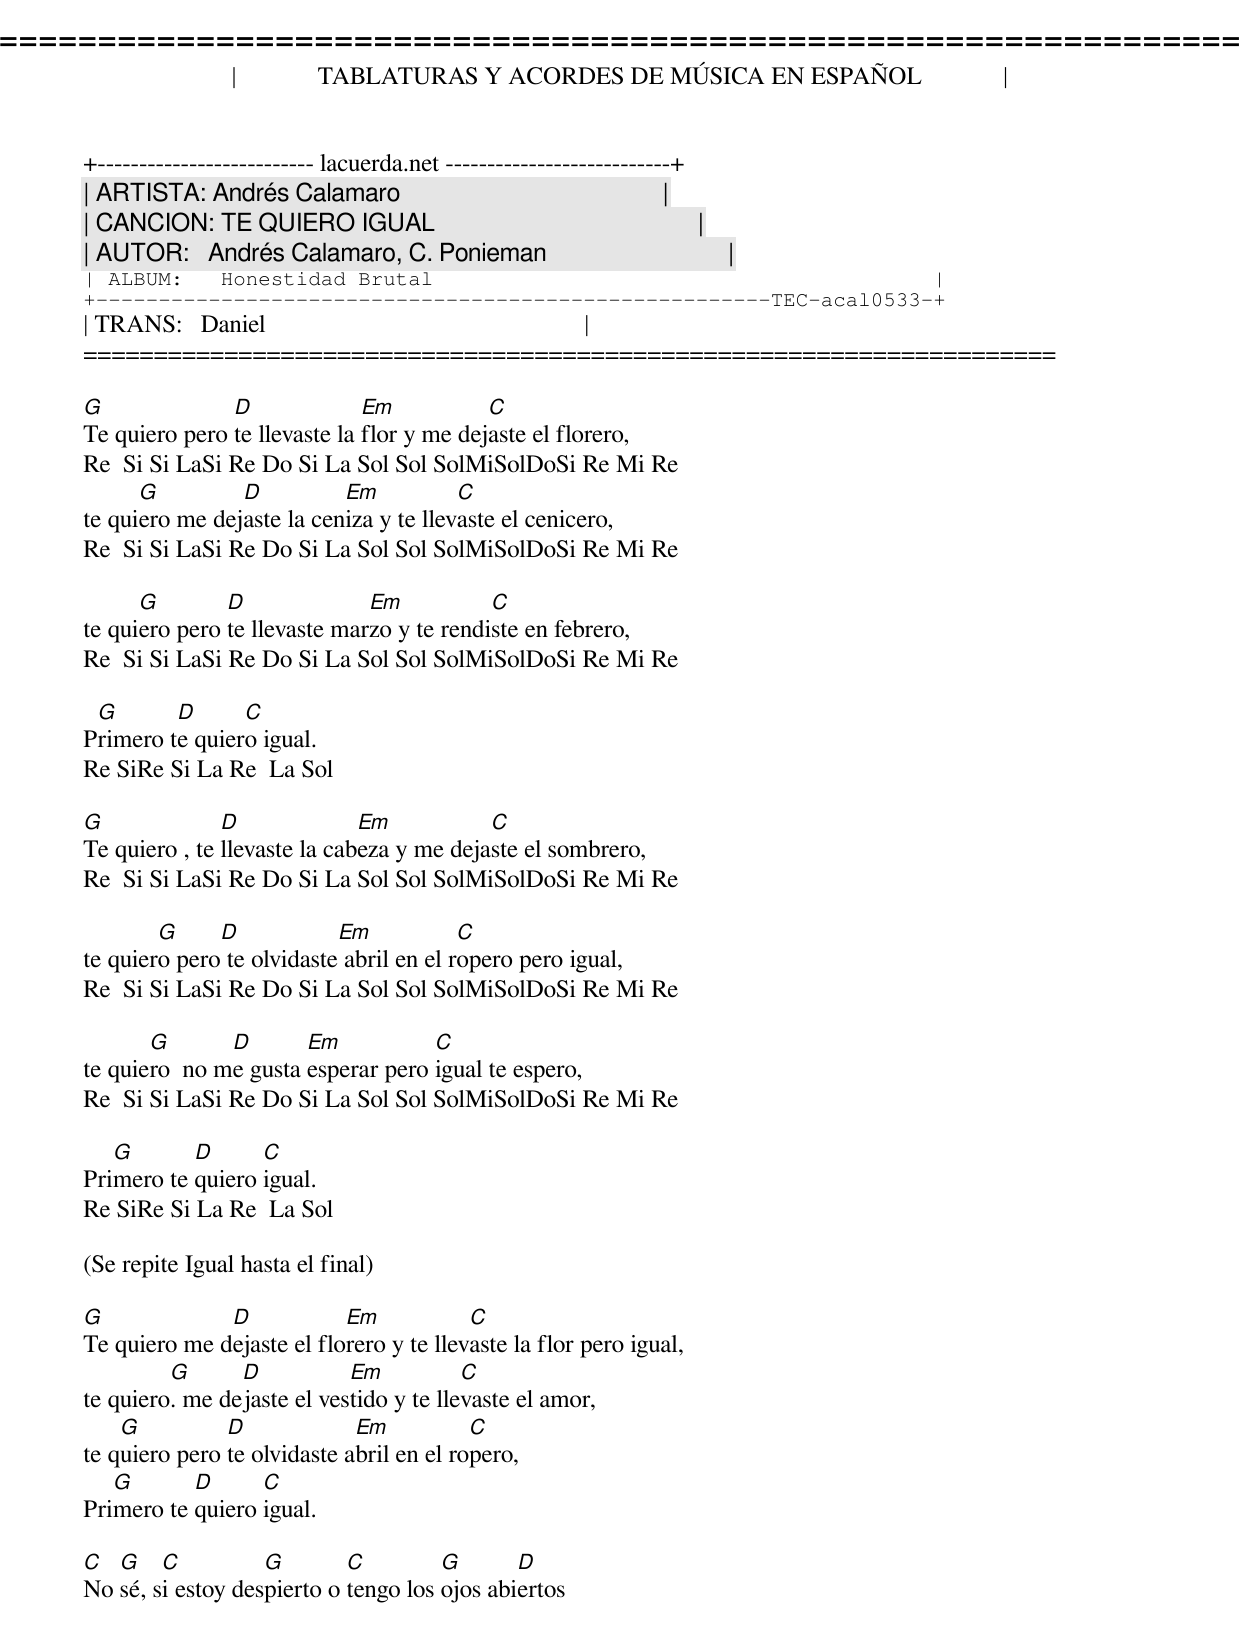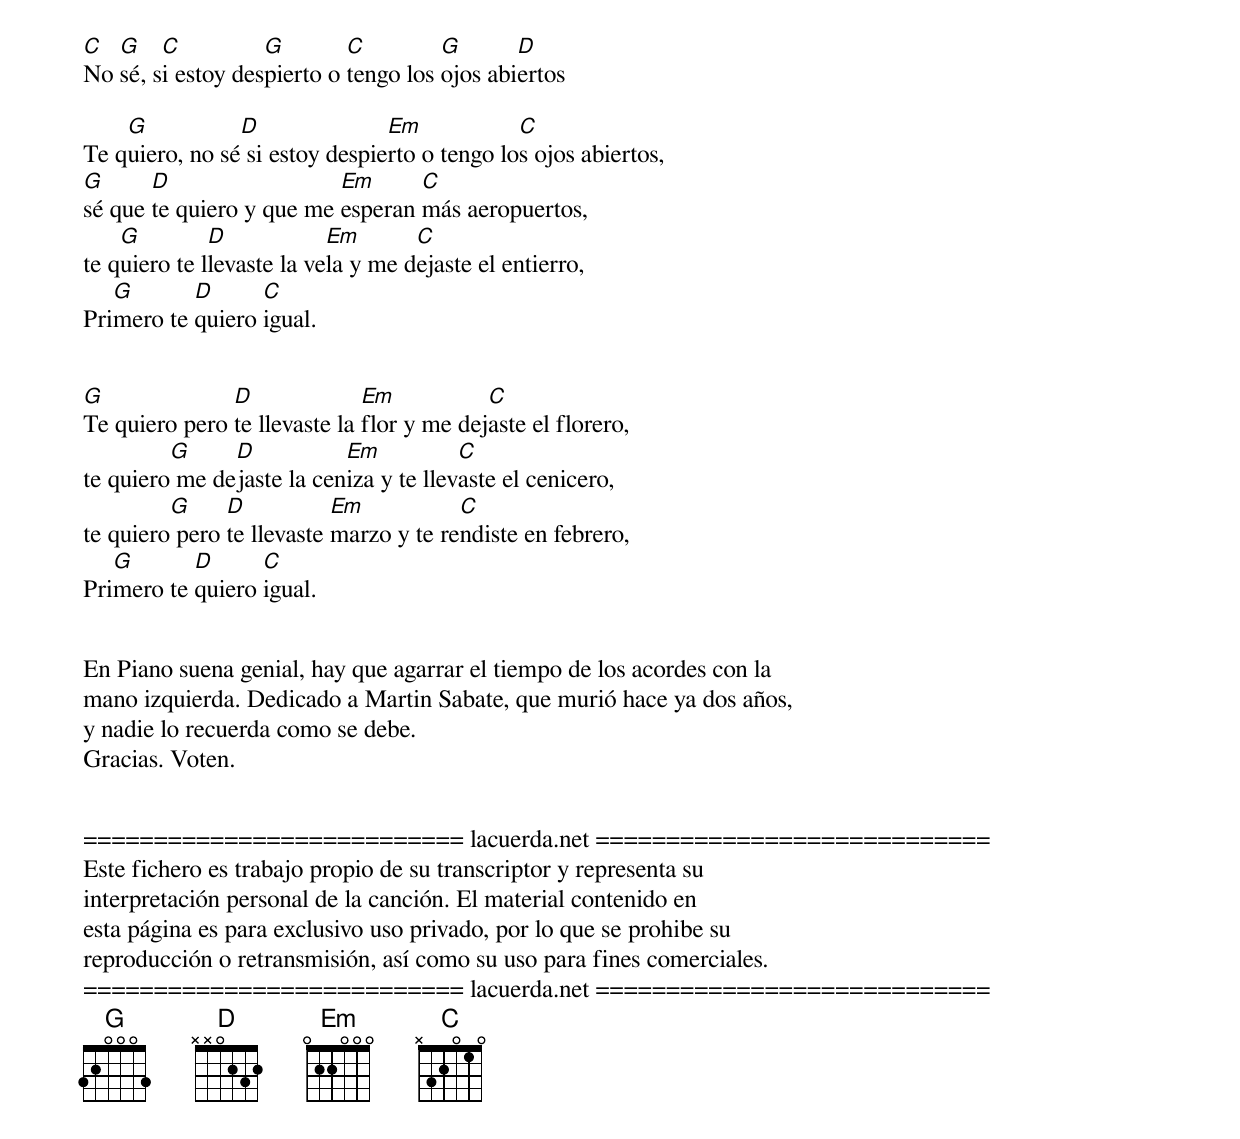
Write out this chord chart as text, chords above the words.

=====================================================================
|             TABLATURAS Y ACORDES DE MÚSICA EN ESPAÑOL             |
+-------------------------- lacuerda.net ---------------------------+
| ARTISTA: Andrés Calamaro                                          |
| CANCION: TE QUIERO IGUAL                                          |
| AUTOR:   Andrés Calamaro, C. Ponieman                             |
| ALBUM:   Honestidad Brutal                                        |
+------------------------------------------------------TEC-acal0533-+
| TRANS:   Daniel                                                   |
=====================================================================

G              D              Em           C
Te quiero pero te llevaste la flor y me dejaste el florero,
Re  Si Si LaSi Re Do Si La Sol Sol SolMiSolDoSi Re Mi Re
      G         D          Em           C
te quiero me dejaste la ceniza y te llevaste el cenicero,
Re  Si Si LaSi Re Do Si La Sol Sol SolMiSolDoSi Re Mi Re

      G        D              Em           C
te quiero pero te llevaste marzo y te rendiste en febrero,
Re  Si Si LaSi Re Do Si La Sol Sol SolMiSolDoSi Re Mi Re

 G       D      C
Primero te quiero igual.
Re SiRe Si La Re  La Sol

G              D              Em           C
Te quiero , te llevaste la cabeza y me dejaste el sombrero,
Re  Si Si LaSi Re Do Si La Sol Sol SolMiSolDoSi Re Mi Re

        G     D            Em            C
te quiero pero te olvidaste abril en el ropero pero igual,
Re  Si Si LaSi Re Do Si La Sol Sol SolMiSolDoSi Re Mi Re

       G       D       Em           C
te quiero  no me gusta esperar pero igual te espero,
Re  Si Si LaSi Re Do Si La Sol Sol SolMiSolDoSi Re Mi Re

   G       D      C
Primero te quiero igual.
Re SiRe Si La Re  La Sol

(Se repite Igual hasta el final)

G             D            Em            C
Te quiero me dejaste el florero y te llevaste la flor pero igual,
         G      D           Em           C
te quiero. me dejaste el vestido y te llevaste el amor,
    G          D             Em           C
te quiero pero te olvidaste abril en el ropero,
   G       D      C
Primero te quiero igual.

C  G    C          G        C         G       D
No sé, si estoy despierto o tengo los ojos abiertos
C  G    C          G        C         G       D
No sé, si estoy despierto o tengo los ojos abiertos

    G           D               Em            C
Te quiero, no sé si estoy despierto o tengo los ojos abiertos,
G      D                  Em      C
sé que te quiero y que me esperan más aeropuertos,
    G         D            Em       C
te quiero te llevaste la vela y me dejaste el entierro,
   G       D      C
Primero te quiero igual.


G              D              Em           C
Te quiero pero te llevaste la flor y me dejaste el florero,
         G     D           Em           C
te quiero me dejaste la ceniza y te llevaste el cenicero,
         G     D           Em           C
te quiero pero te llevaste marzo y te rendiste en febrero,
   G       D      C
Primero te quiero igual.


En Piano suena genial, hay que agarrar el tiempo de los acordes con la
mano izquierda. Dedicado a Martin Sabate, que murió hace ya dos años,
y nadie lo recuerda como se debe.
Gracias. Voten.


=========================== lacuerda.net ============================
Este fichero es trabajo propio de su transcriptor y representa su
interpretación personal de la canción. El material contenido en
esta página es para exclusivo uso privado, por lo que se prohibe su
reproducción o retransmisión, así como su uso para fines comerciales.
=========================== lacuerda.net ============================
